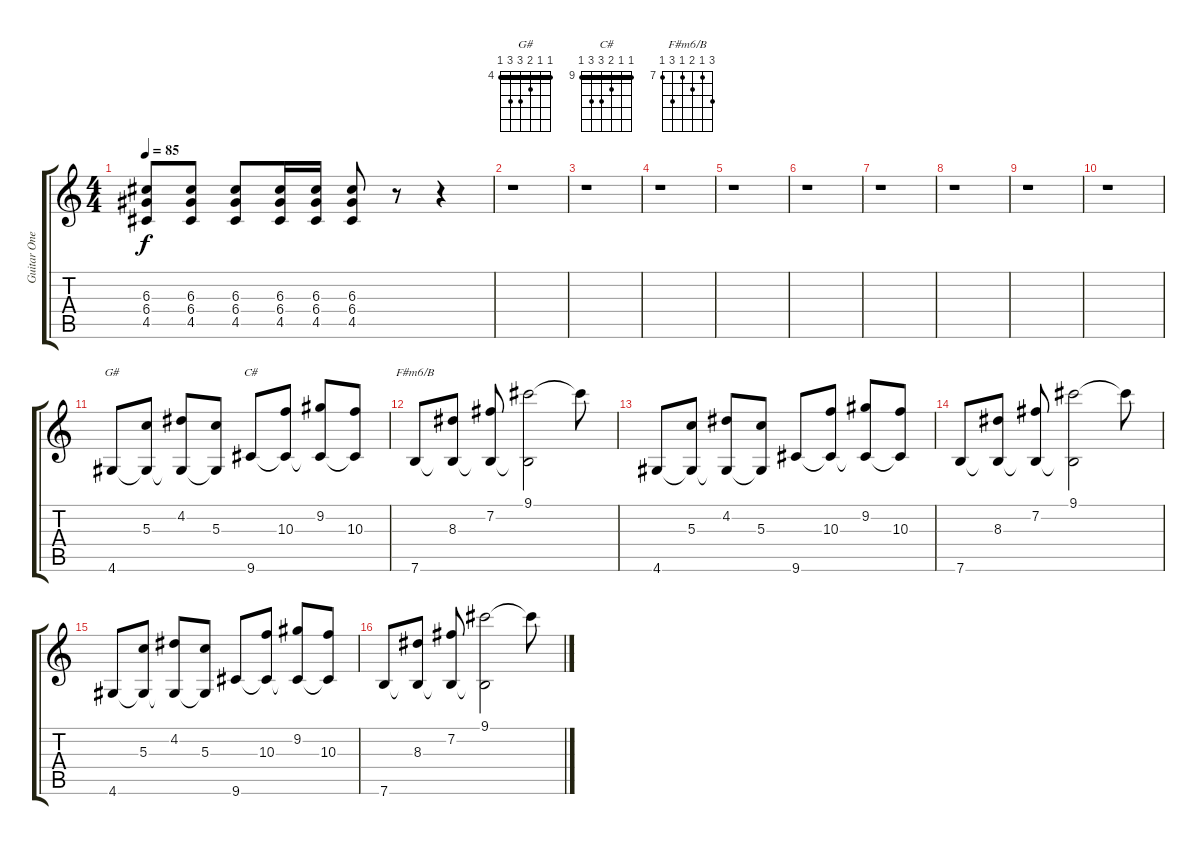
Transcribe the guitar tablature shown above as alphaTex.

\track ("Guitar One" "Guitar One") {instrument electricguitarjazz}
\staff {score tabs}
\tuning (E4 B3 G3 D3 A2 E2) {hide}
\chord ("G#" 4 4 5 6 6 4) {firstfret 4 barre 4}
\chord ("C#" 9 9 10 11 11 9) {firstfret 9 barre 9}
\chord ("F#m6/B" 9 7 8 7 9 7) {firstfret 7}
\ts (4 4)
\tempo 85
\clef g2
\ks c
(6.3 6.4 4.5).8{dy f} (6.3 6.4 4.5).8 (6.3 6.4 4.5).8 (6.3 6.4 4.5).16 (6.3 6.4 4.5).16 (6.3 6.4 4.5).8 r.8 r.4 |
r.1 |
r.1 |
r.1 |
r.1 |
r.1 |
r.1 |
r.1 |
r.1 |
r.1 |
4.6.8{ch "G#"} (5.3 4.6{t}).8 (4.2 4.6{t}).8 (5.3 4.6{t}).8 9.6.8{ch "C#"} (10.3 9.6{t}).8 (9.2 9.6{t}).8 (10.3 9.6{t}).8 |
7.6.8{ch "F#m6/B"} (8.3 7.6{t}).8 (7.2 7.6{t}).8 (9.1 7.6{t}).2 9.1{t}.8 |
4.6.8 (5.3 4.6{t}).8 (4.2 4.6{t}).8 (5.3 4.6{t}).8 9.6.8 (10.3 9.6{t}).8 (9.2 9.6{t}).8 (10.3 9.6{t}).8 |
7.6.8 (8.3 7.6{t}).8 (7.2 7.6{t}).8 (9.1 7.6{t}).2 9.1{t}.8 |
4.6.8 (5.3 4.6{t}).8 (4.2 4.6{t}).8 (5.3 4.6{t}).8 9.6.8 (10.3 9.6{t}).8 (9.2 9.6{t}).8 (10.3 9.6{t}).8 |
7.6.8 (8.3 7.6{t}).8 (7.2 7.6{t}).8 (9.1 7.6{t}).2 9.1{t}.8
